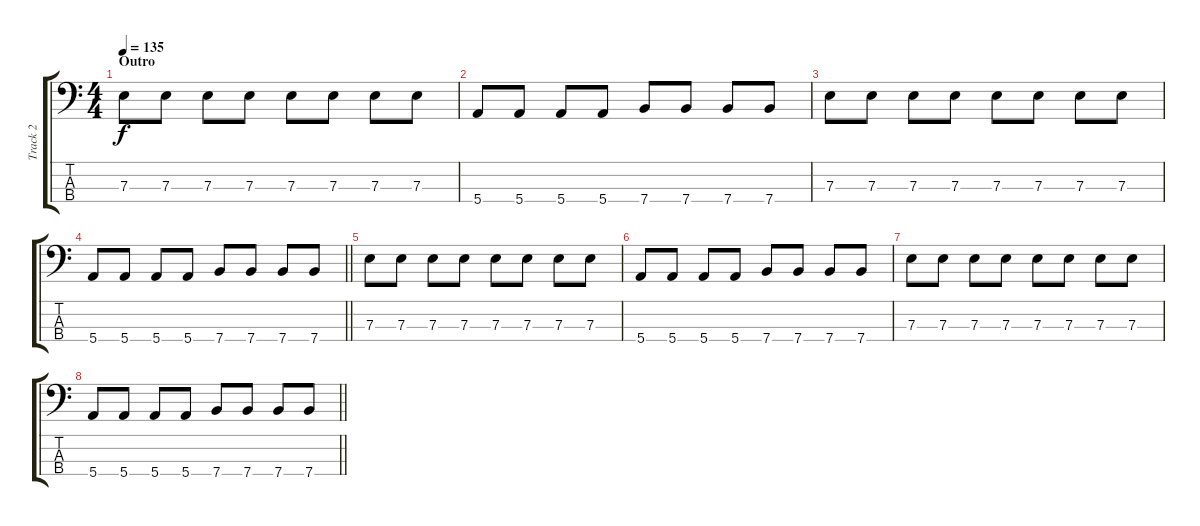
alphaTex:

\track ("Track 2" "Track 2") {instrument electricbasspick}
\staff {score tabs}
\tuning (G2 D2 A1 E1) {hide}
\ts (4 4)
\section ("" "Outro")
\tempo 135
\clef f4
\ks c
7.3.8{dy f} 7.3.8 7.3.8 7.3.8 7.3.8 7.3.8 7.3.8 7.3.8 |
5.4.8 5.4.8 5.4.8 5.4.8 7.4.8 7.4.8 7.4.8 7.4.8 |
7.3.8 7.3.8 7.3.8 7.3.8 7.3.8 7.3.8 7.3.8 7.3.8 |
\barLineRight lightlight
5.4.8 5.4.8 5.4.8 5.4.8 7.4.8 7.4.8 7.4.8 7.4.8 |
7.3.8{volume 3} 7.3.8 7.3.8 7.3.8 7.3.8 7.3.8 7.3.8 7.3.8 |
5.4.8 5.4.8 5.4.8 5.4.8 7.4.8 7.4.8 7.4.8 7.4.8 |
7.3.8 7.3.8 7.3.8 7.3.8 7.3.8 7.3.8 7.3.8 7.3.8 |
\barLineRight lightlight
5.4.8 5.4.8 5.4.8 5.4.8 7.4.8 7.4.8 7.4.8 7.4.8
